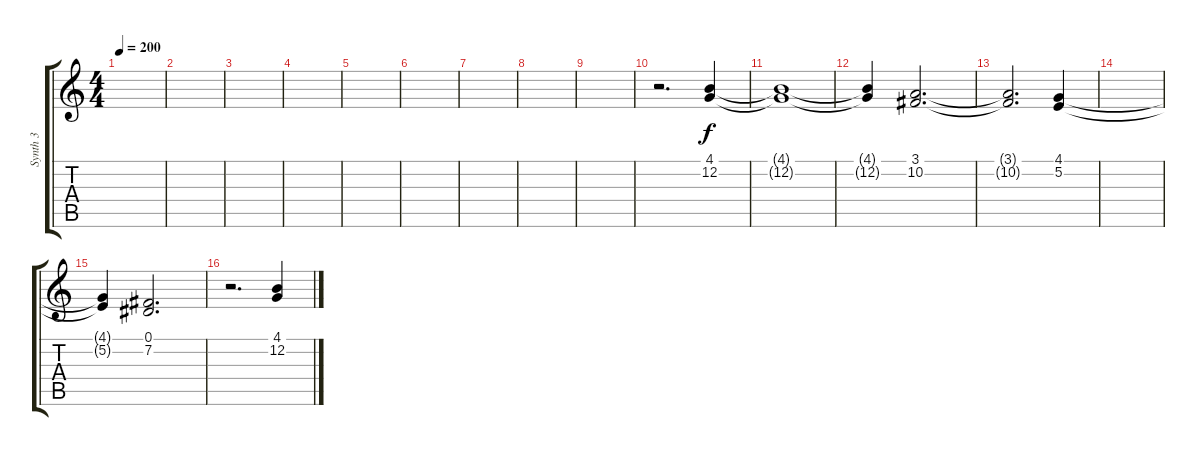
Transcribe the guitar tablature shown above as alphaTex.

\track ("Synth 3" "Synth 3") {instrument brightacousticpiano}
\staff {score tabs}
\tuning (Eb4 B3 Gb3 B2 Gb2 B1) {hide}
\ts (4 4)
\tempo 200
\clef g2
\ks c
|
|
|
|
|
|
|
|
|
r.2{d} (4.1 12.2).4 |
(4.1{t} 12.2{t}).1 |
(4.1{t} 12.2{t}).4 (3.1 10.2).2{d} |
(3.1{t} 10.2{t}).2{d} (4.1 5.2).4 |
|
(4.1{t} 5.2{t}).4 (0.1 7.2).2{d} |
r.2{d} (4.1 12.2).4
